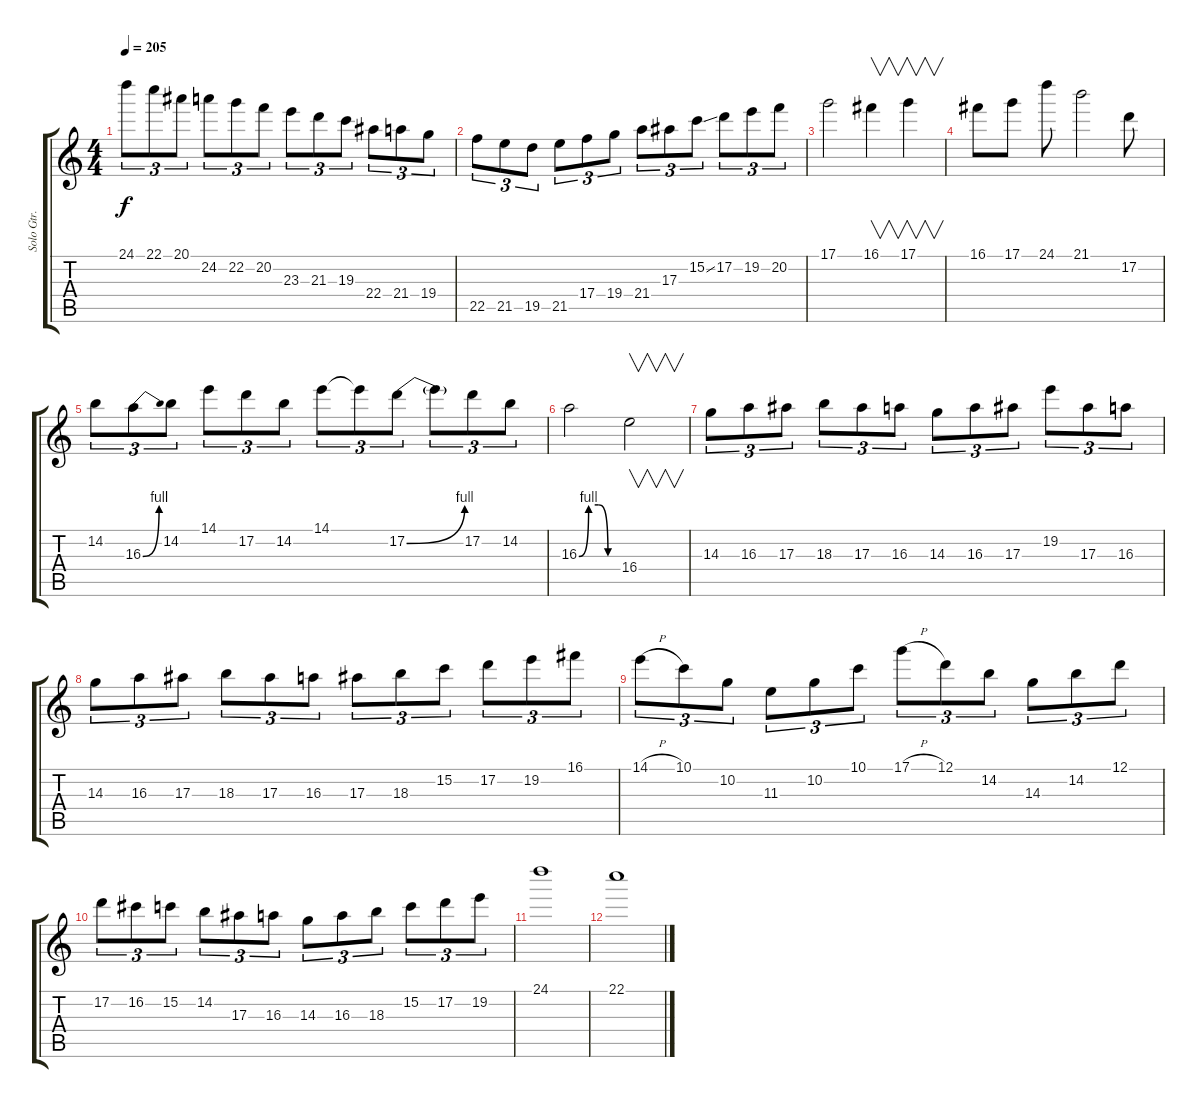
\track ("Solo Gtr." "Solo Gtr.") {instrument distortionguitar}
\staff {score tabs}
\tuning (D4 A3 F3 C3 G2 D2) {hide}
\ts (4 4)
\tempo 205
\clef g2
\ks c
24.1.8{tu (3 2) dy f} 22.1.8{tu (3 2)} 20.1.8{tu (3 2)} 24.2.8{tu (3 2)} 22.2.8{tu (3 2)} 20.2.8{tu (3 2)} 23.3.8{tu (3 2)} 21.3.8{tu (3 2)} 19.3.8{tu (3 2)} 22.4.8{tu (3 2)} 21.4.8{tu (3 2)} 19.4.8{tu (3 2)} |
22.5.8{tu (3 2)} 21.5.8{tu (3 2)} 19.5.8{tu (3 2)} 21.5.8{tu (3 2)} 17.4.8{tu (3 2)} 19.4.8{tu (3 2)} 21.4.8{tu (3 2)} 17.3.8{tu (3 2)} 15.2{ss}.8{tu (3 2)} 17.2.8{tu (3 2)} 19.2.8{tu (3 2)} 20.2.8{tu (3 2)} |
17.1.2 16.1.4{v} 17.1.4{v} |
16.1.8 17.1.8 24.1.8 21.1.2 17.2.8 |
14.2.8{tu (3 2)} 16.3{be (bend 0 0 60 4)}.8{tu (3 2)} 14.2.8{tu (3 2)} 14.1.8{tu (3 2)} 17.2.8{tu (3 2)} 14.2.8{tu (3 2)} 14.1.8{tu (3 2)} 14.1{t}.8{tu (3 2)} 17.2{be (bend 0 0 60 4)}.8{tu (3 2)} 17.2{t}.8{tu (3 2)} 17.2.8{tu (3 2)} 14.2.8{tu (3 2)} |
16.3{be (custom 0 0 15 4 30 4 45 0 60 0)}.2 16.4.2{v} |
14.3.8{tu (3 2)} 16.3.8{tu (3 2)} 17.3.8{tu (3 2)} 18.3.8{tu (3 2)} 17.3.8{tu (3 2)} 16.3.8{tu (3 2)} 14.3.8{tu (3 2)} 16.3.8{tu (3 2)} 17.3.8{tu (3 2)} 19.2.8{tu (3 2)} 17.3.8{tu (3 2)} 16.3.8{tu (3 2)} |
14.3.8{tu (3 2)} 16.3.8{tu (3 2)} 17.3.8{tu (3 2)} 18.3.8{tu (3 2)} 17.3.8{tu (3 2)} 16.3.8{tu (3 2)} 17.3.8{tu (3 2)} 18.3.8{tu (3 2)} 15.2.8{tu (3 2)} 17.2.8{tu (3 2)} 19.2.8{tu (3 2)} 16.1.8{tu (3 2)} |
14.1{h}.8{tu (3 2)} 10.1.8{tu (3 2)} 10.2.8{tu (3 2)} 11.3.8{tu (3 2)} 10.2.8{tu (3 2)} 10.1.8{tu (3 2)} 17.1{h}.8{tu (3 2)} 12.1.8{tu (3 2)} 14.2.8{tu (3 2)} 14.3.8{tu (3 2)} 14.2.8{tu (3 2)} 12.1.8{tu (3 2)} |
17.2.8{tu (3 2)} 16.2.8{tu (3 2)} 15.2.8{tu (3 2)} 14.2.8{tu (3 2)} 17.3.8{tu (3 2)} 16.3.8{tu (3 2)} 14.3.8{tu (3 2)} 16.3.8{tu (3 2)} 18.3.8{tu (3 2)} 15.2.8{tu (3 2)} 17.2.8{tu (3 2)} 19.2.8{tu (3 2)} |
24.1.1 |
22.1.1
